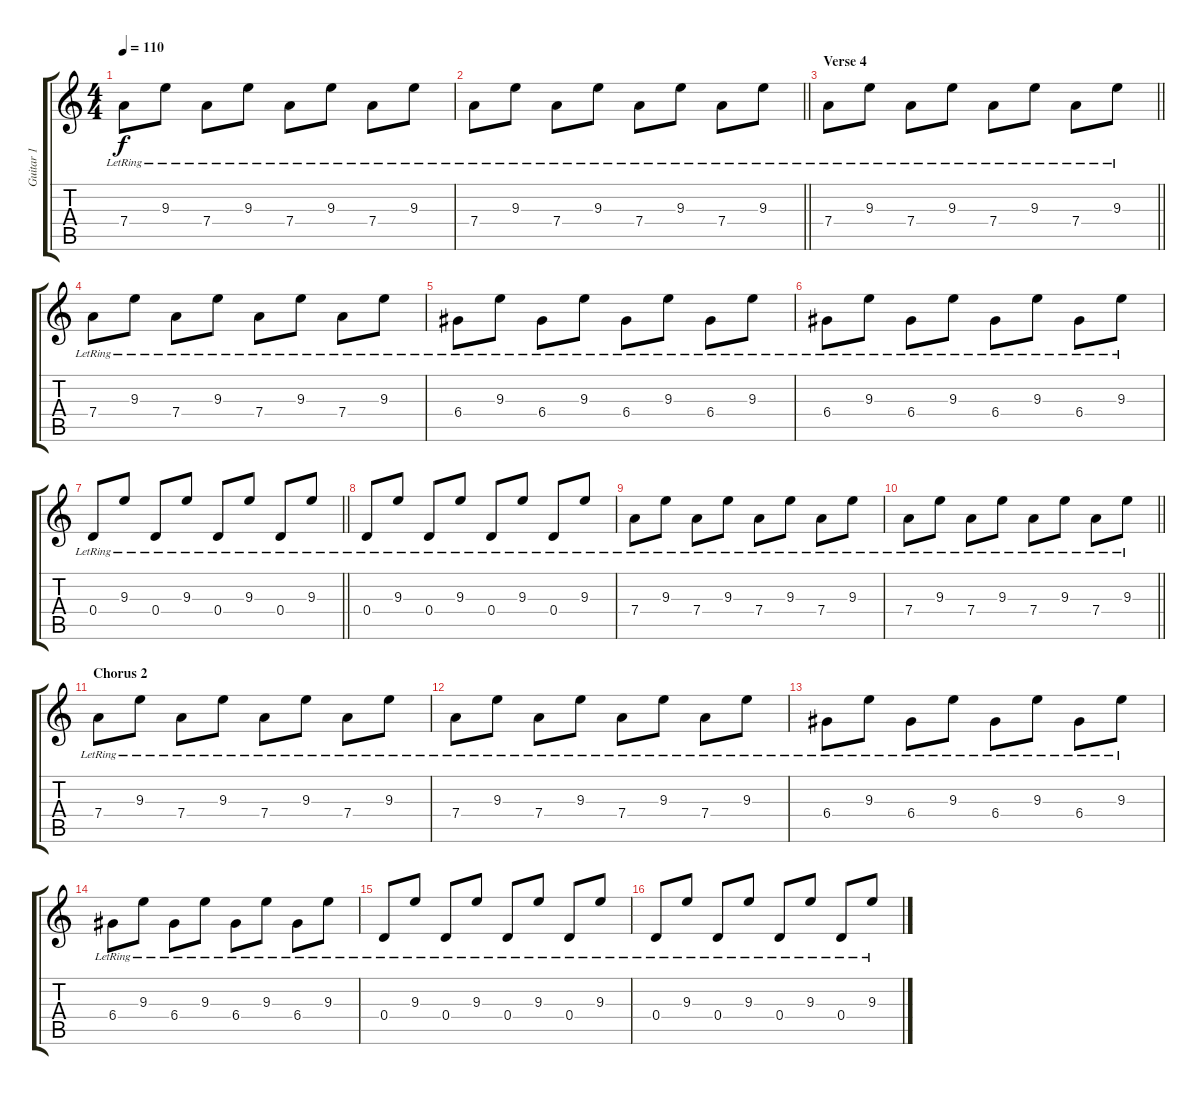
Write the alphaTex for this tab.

\track ("Guitar 1" "Guitar 1") {instrument electricguitarclean}
\staff {score tabs}
\tuning (E4 B3 G3 D3 A2 E2) {hide}
\ts (4 4)
\tempo 110
\clef g2
\ks c
7.4{lr}.8{dy f} 9.3{lr}.8 7.4{lr}.8 9.3{lr}.8 7.4{lr}.8 9.3{lr}.8 7.4{lr}.8 9.3{lr}.8 |
\barLineRight lightlight
7.4{lr}.8 9.3{lr}.8 7.4{lr}.8 9.3{lr}.8 7.4{lr}.8 9.3{lr}.8 7.4{lr}.8 9.3{lr}.8 |
\section ("" "Verse 4")
\barLineRight lightlight
7.4{lr}.8 9.3{lr}.8 7.4{lr}.8 9.3{lr}.8 7.4{lr}.8 9.3{lr}.8 7.4{lr}.8 9.3{lr}.8 |
7.4{lr}.8 9.3{lr}.8 7.4{lr}.8 9.3{lr}.8 7.4{lr}.8 9.3{lr}.8 7.4{lr}.8 9.3{lr}.8 |
6.4{lr}.8 9.3{lr}.8 6.4{lr}.8 9.3{lr}.8 6.4{lr}.8 9.3{lr}.8 6.4{lr}.8 9.3{lr}.8 |
6.4{lr}.8 9.3{lr}.8 6.4{lr}.8 9.3{lr}.8 6.4{lr}.8 9.3{lr}.8 6.4{lr}.8 9.3{lr}.8 |
\barLineRight lightlight
0.4{lr}.8 9.3{lr}.8 0.4{lr}.8 9.3{lr}.8 0.4{lr}.8 9.3{lr}.8 0.4{lr}.8 9.3{lr}.8 |
0.4{lr}.8 9.3{lr}.8 0.4{lr}.8 9.3{lr}.8 0.4{lr}.8 9.3{lr}.8 0.4{lr}.8 9.3{lr}.8 |
7.4{lr}.8 9.3{lr}.8 7.4{lr}.8 9.3{lr}.8 7.4{lr}.8 9.3{lr}.8 7.4{lr}.8 9.3{lr}.8 |
\barLineRight lightlight
7.4{lr}.8 9.3{lr}.8 7.4{lr}.8 9.3{lr}.8 7.4{lr}.8 9.3{lr}.8 7.4{lr}.8 9.3{lr}.8 |
\section ("" "Chorus 2")
7.4{lr}.8 9.3{lr}.8 7.4{lr}.8 9.3{lr}.8 7.4{lr}.8 9.3{lr}.8 7.4{lr}.8 9.3{lr}.8 |
7.4{lr}.8 9.3{lr}.8 7.4{lr}.8 9.3{lr}.8 7.4{lr}.8 9.3{lr}.8 7.4{lr}.8 9.3{lr}.8 |
6.4{lr}.8 9.3{lr}.8 6.4{lr}.8 9.3{lr}.8 6.4{lr}.8 9.3{lr}.8 6.4{lr}.8 9.3{lr}.8 |
6.4{lr}.8 9.3{lr}.8 6.4{lr}.8 9.3{lr}.8 6.4{lr}.8 9.3{lr}.8 6.4{lr}.8 9.3{lr}.8 |
0.4{lr}.8 9.3{lr}.8 0.4{lr}.8 9.3{lr}.8 0.4{lr}.8 9.3{lr}.8 0.4{lr}.8 9.3{lr}.8 |
0.4{lr}.8 9.3{lr}.8 0.4{lr}.8 9.3{lr}.8 0.4{lr}.8 9.3{lr}.8 0.4{lr}.8 9.3{lr}.8
